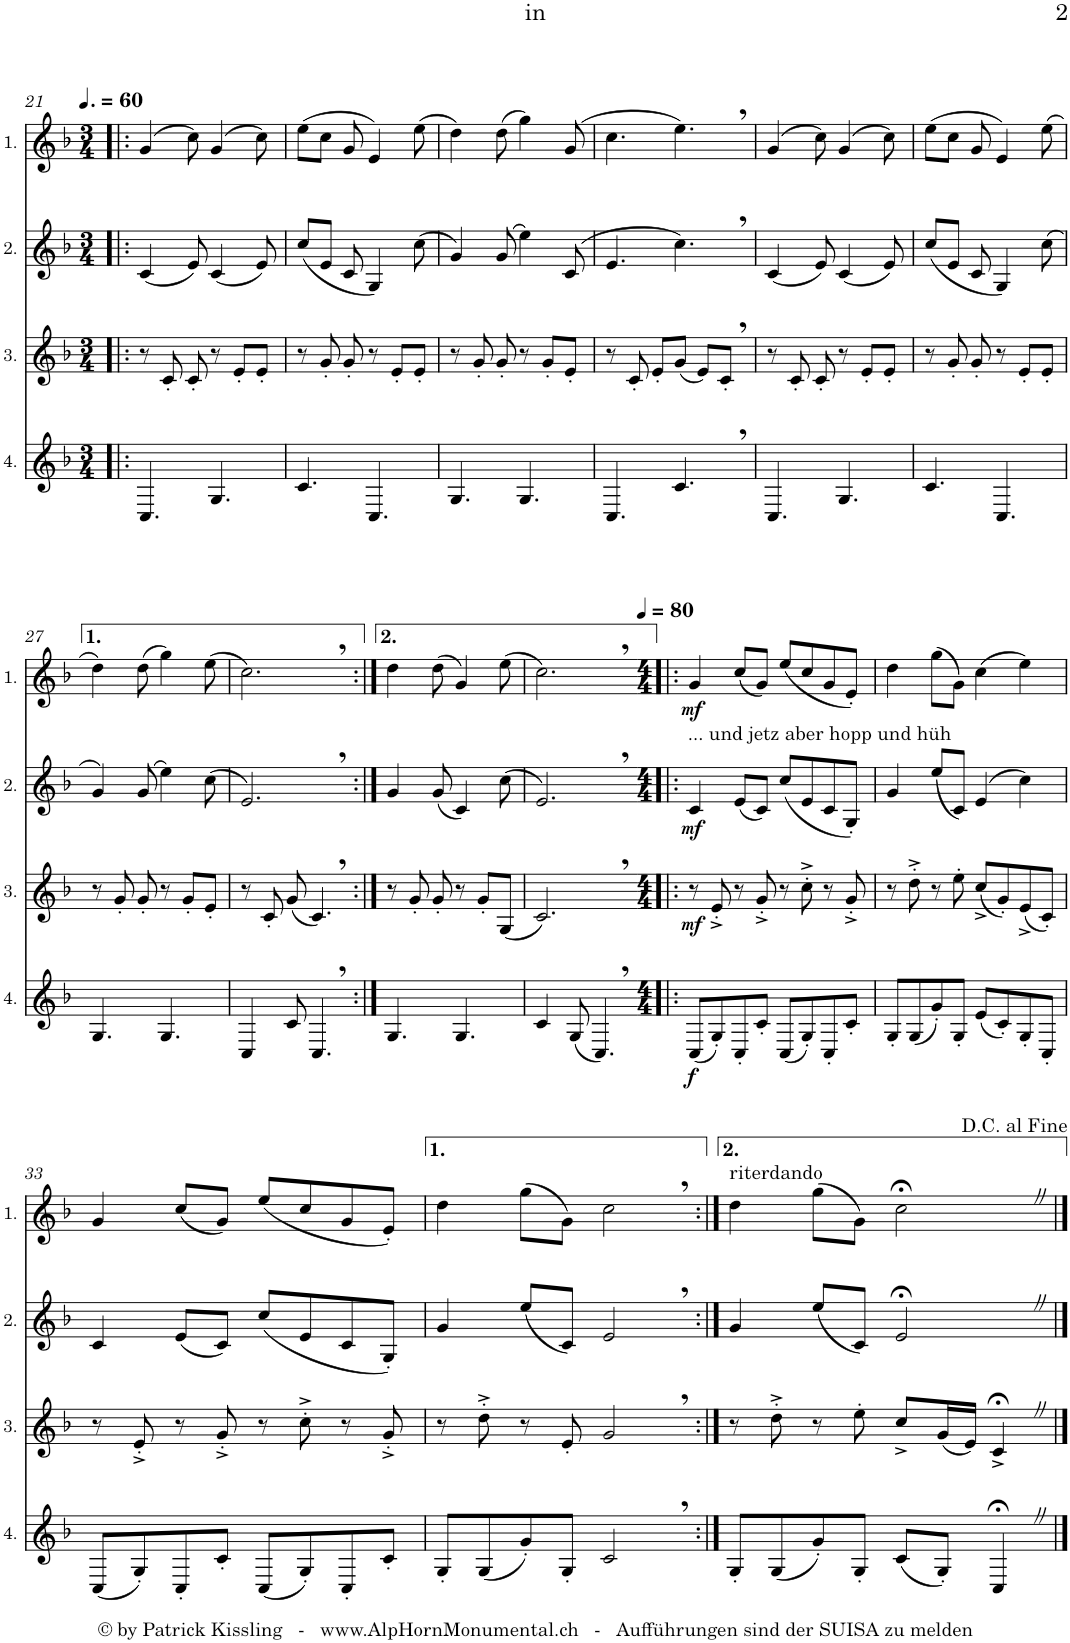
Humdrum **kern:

**kern	**dynam	**kern	**dynam	**kern	**dynam	**kern	**dynam
*part4	*part4	*part3	*part3	*part2	*part2	*part1	*part1
*staff4	*staff4	*staff3	*staff3	*staff2	*staff2	*staff1	*staff1
*I"4.	*	*I"3.	*	*I"2.	*	*I"1.	*
!!LO:PB:g=z
*clefG2	*	*clefG2	*	*clefG2	*	*clefG2	*
*Trd4c7	*	*Trd4c7	*	*Trd4c7	*	*Trd4c7	*
*k[b-]	*	*k[b-]	*	*k[b-]	*	*k[b-]	*
*M3/4	*	*M3/4	*	*M3/4	*	*M3/4	*
*MM90	*	*MM90	*	*MM90	*	*MM90	*
=21!|:	=21!|:	=21!|:	=21!|:	=21!|:	=21!|:	=21!|:	=21!|:
4.C/	.	8r	.	(4c/	.	(4g/	.
.	.	8c'/	.	.	.	.	.
.	.	8c'/	.	8e/)	.	8cc\)	.
4.G/	.	8r	.	(4c/	.	(4g/	.
.	.	8e'/L	.	.	.	.	.
.	.	8e'/J	.	8e/)	.	8cc\)	.
=22	=22	=22	=22	=22	=22	=22	=22
4.c/	.	8r	.	(8cc/L	.	(8ee\L	.
.	.	8g'/	.	8e/J	.	8cc\J	.
.	.	8g'/	.	8c/	.	8g/	.
4.C/	.	8r	.	4G/)	.	4e/)	.
.	.	8e'/L	.	.	.	.	.
.	.	8e'/J	.	(8cc\	.	(8ee\	.
=23	=23	=23	=23	=23	=23	=23	=23
4.G/	.	8r	.	4g/)	.	4dd\)	.
.	.	8g'/	.	.	.	.	.
.	.	8g'/	.	(8g/	.	(8dd\	.
4.G/	.	8r	.	4ee\)	.	4gg\)	.
.	.	8g'/L	.	.	.	.	.
.	.	8e'/J	.	(8c/	.	(8g/	.
=24	=24	=24	=24	=24	=24	=24	=24
4.C/	.	8r	.	4.e/	.	4.cc\	.
.	.	8c'/	.	.	.	.	.
.	.	8e'/L	.	.	.	.	.
4.c,/	.	(8g/J	.	4.cc,\)	.	4.ee,\)	.
.	.	8e/L)	.	.	.	.	.
.	.	8c',/J	.	.	.	.	.
=25	=25	=25	=25	=25	=25	=25	=25
4.C/	.	8r	.	(4c/	.	(4g/	.
.	.	8c'/	.	.	.	.	.
.	.	8c'/	.	8e/)	.	8cc\)	.
4.G/	.	8r	.	(4c/	.	(4g/	.
.	.	8e'/L	.	.	.	.	.
.	.	8e'/J	.	8e/)	.	8cc\)	.
=26	=26	=26	=26	=26	=26	=26	=26
4.c/	.	8r	.	(8cc/L	.	(8ee\L	.
.	.	8g'/	.	8e/J	.	8cc\J	.
.	.	8g'/	.	8c/	.	8g/	.
4.C/	.	8r	.	4G/)	.	4e/)	.
.	.	8e'/L	.	.	.	.	.
.	.	8e'/J	.	(8cc\	.	(8ee\	.
!!LO:LB:g=z
=27	=27	=27	=27	=27	=27	=27	=27
4.G/	.	8r	.	4g/)	.	4dd\)	.
.	.	8g'/	.	.	.	.	.
.	.	8g'/	.	(8g/	.	(8dd\	.
4.G/	.	8r	.	4ee\)	.	4gg\)	.
.	.	8g'/L	.	.	.	.	.
.	.	8e'/J	.	(8cc\	.	(8ee\	.
=28	=28	=28	=28	=28	=28	=28	=28
4C/	.	8r	.	2.e,/)	.	2.cc,\)	.
.	.	8c'/	.	.	.	.	.
8c/	.	(8g/	.	.	.	.	.
4.C,/	.	4.c,/)	.	.	.	.	.
=29:|!	=29:|!	=29:|!	=29:|!	=29:|!	=29:|!	=29:|!	=29:|!
4.G/	.	8r	.	4g/	.	4dd\	.
.	.	8g'/	.	.	.	.	.
.	.	8g'/	.	(8g/	.	(8dd\	.
4.G/	.	8r	.	4c/)	.	4g/)	.
.	.	8g'/L	.	.	.	.	.
.	.	(8G/J	.	(8cc\	.	(8ee\	.
=30	=30	=30	=30	=30	=30	=30	=30
4c/	.	2.c,/)	.	2.e,/)	.	2.cc,\)	.
(8G/	.	.	.	.	.	.	.
4.C,/)	.	.	.	.	.	.	.
=31!|:	=31!|:	=31!|:	=31!|:	=31!|:	=31!|:	=31!|:	=31!|:
*M4/4	*	*M4/4	*	*M4/4	*	*M4/4	*
*	*	*	*	*	*	*MM80	*
!	!	!	!	!	!	!LO:TX:b:t=... und jetz aber hopp und hüh	!
!	!LO:DY:b	!	!LO:DY:b	!	!LO:DY:b	!	!LO:DY:b
(8C/L	f	8r	mf	4c/	mf	4g/	mf
8G'/)	.	8e'^/	.	.	.	.	.
8C'/	.	8r	.	(8e/L	.	(8cc/L	.
8c'/J	.	8g'^/	.	8c/J)	.	8g/J)	.
(8C/L	.	8r	.	(8cc/L	.	(8ee/L	.
8G'/)	.	8cc'^\	.	8e/	.	8cc/	.
8C'/	.	8r	.	8c/	.	8g/	.
8c'/J	.	8g'^/	.	8G'/J)	.	8e'/J)	.
=32	=32	=32	=32	=32	=32	=32	=32
8G'/L	.	8r	.	4g/	.	4dd\	.
(8G/	.	8dd'^\	.	.	.	.	.
8g'/)	.	8r	.	(8ee/L	.	(8gg\L	.
8G'/J	.	8ee'\	.	8c/J)	.	8g\J)	.
(8e/L	.	(8cc^/L	.	(4e/	.	(4cc\	.
8c'/)	.	8g'/)	.	.	.	.	.
8G'/	.	(8e^/	.	4cc\)	.	4ee\)	.
8C'/J	.	8c'/J)	.	.	.	.	.
!!LO:LB:g=z
=33	=33	=33	=33	=33	=33	=33	=33
(8C/L	.	8r	.	4c/	.	4g/	.
8G'/)	.	8e'^/	.	.	.	.	.
8C'/	.	8r	.	(8e/L	.	(8cc/L	.
8c'/J	.	8g'^/	.	8c/J)	.	8g/J)	.
(8C/L	.	8r	.	(8cc/L	.	(8ee/L	.
8G'/)	.	8cc'^\	.	8e/	.	8cc/	.
8C'/	.	8r	.	8c/	.	8g/	.
8c'/J	.	8g'^/	.	8G'/J)	.	8e'/J)	.
=34	=34	=34	=34	=34	=34	=34	=34
8G'/L	.	8r	.	4g/	.	4dd\	.
(8G/	.	8dd'^\	.	.	.	.	.
8g'/)	.	8r	.	(8ee/L	.	(8gg\L	.
8G'/J	.	8e'/	.	8c/J)	.	8g\J)	.
2c,/	.	2g,/	.	2e,/	.	2cc,\	.
=35:|!	=35:|!	=35:|!	=35:|!	=35:|!	=35:|!	=35:|!	=35:|!
!	!	!	!	!	!	!LO:TX:a:t=riterdando	!
8G'/L	.	8r	.	4g/	.	4dd\	.
(8G/	.	8dd'^\	.	.	.	.	.
8g'/)	.	8r	.	(8ee/L	.	(8gg\L	.
8G'/J	.	8ee'\	.	8c/J)	.	8g\J)	.
(8c/L	.	8cc^/L	.	2e;<Z/	.	2cc;<Z\	.
8G'/J)	.	(16g/L	.	.	.	.	.
.	.	16e/JJ)	.	.	.	.	.
4C;<Z/	.	4c;<^Z/	.	.	.	.	.
==	==	==	==	==	==	==	==
*-	*-	*-	*-	*-	*-	*-	*-
